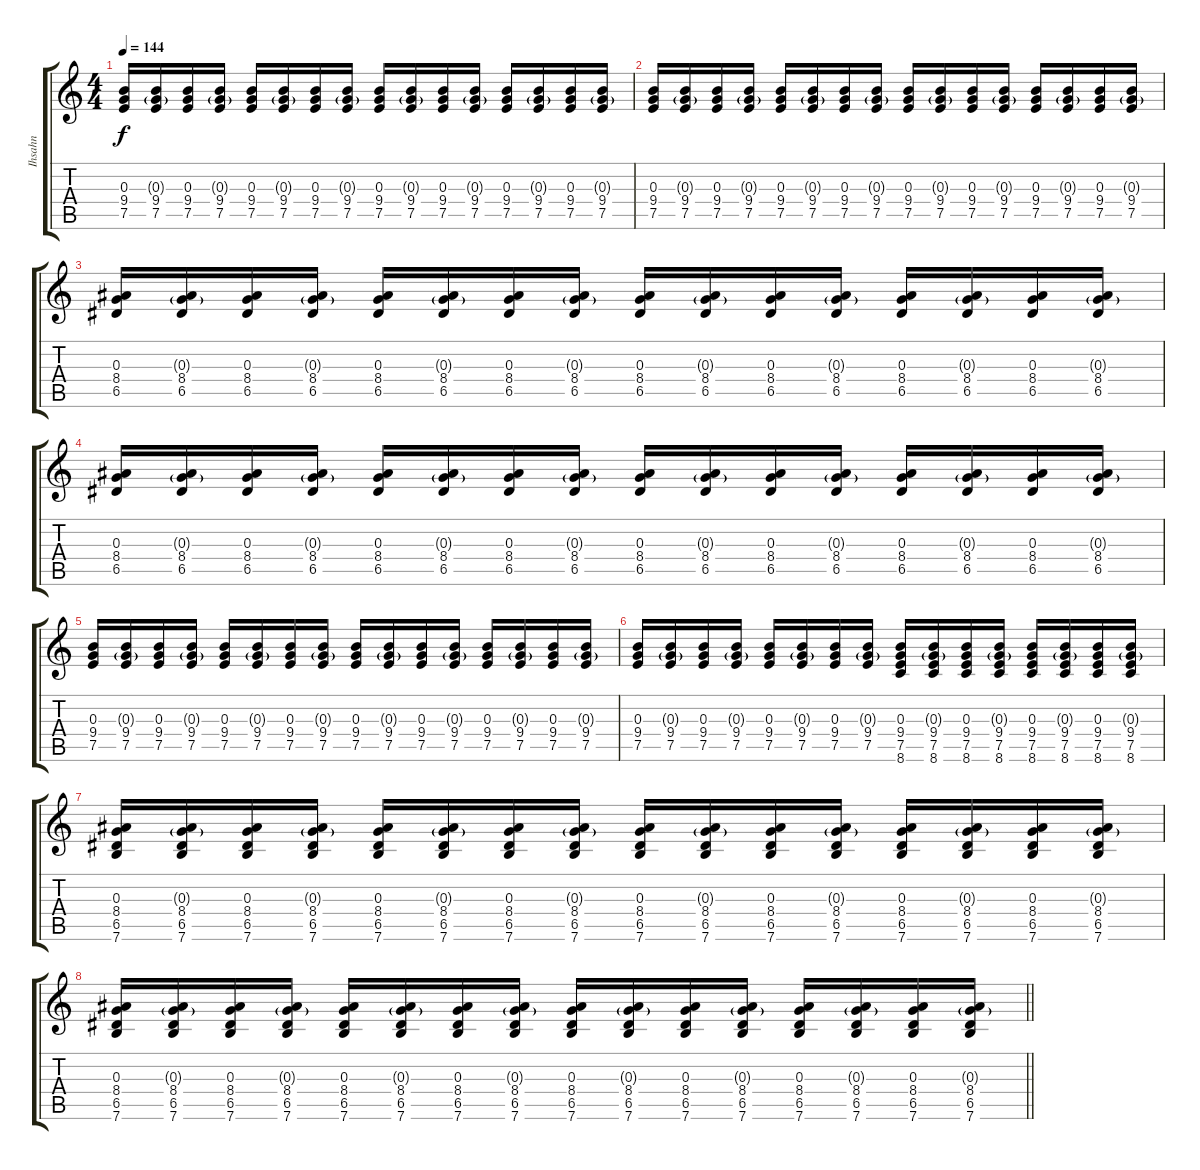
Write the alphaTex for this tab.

\track ("Ihsahn" "Ihsahn") {instrument distortionguitar}
\staff {score tabs}
\tuning (E4 B3 G3 D3 A2 E2) {hide}
\ts (4 4)
\section ("" "")
\tempo 144
\clef g2
\ks c
(0.3 9.4 7.5).16{dy f} (0.3{g} 9.4 7.5).16 (0.3 9.4 7.5).16 (0.3{g} 9.4 7.5).16 (0.3 9.4 7.5).16 (0.3{g} 9.4 7.5).16 (0.3 9.4 7.5).16 (0.3{g} 9.4 7.5).16 (0.3 9.4 7.5).16 (0.3{g} 9.4 7.5).16 (0.3 9.4 7.5).16 (0.3{g} 9.4 7.5).16 (0.3 9.4 7.5).16 (0.3{g} 9.4 7.5).16 (0.3 9.4 7.5).16 (0.3{g} 9.4 7.5).16 |
(0.3 9.4 7.5).16 (0.3{g} 9.4 7.5).16 (0.3 9.4 7.5).16 (0.3{g} 9.4 7.5).16 (0.3 9.4 7.5).16 (0.3{g} 9.4 7.5).16 (0.3 9.4 7.5).16 (0.3{g} 9.4 7.5).16 (0.3 9.4 7.5).16 (0.3{g} 9.4 7.5).16 (0.3 9.4 7.5).16 (0.3{g} 9.4 7.5).16 (0.3 9.4 7.5).16 (0.3{g} 9.4 7.5).16 (0.3 9.4 7.5).16 (0.3{g} 9.4 7.5).16 |
(0.3 8.4 6.5).16 (0.3{g} 8.4 6.5).16 (0.3 8.4 6.5).16 (0.3{g} 8.4 6.5).16 (0.3 8.4 6.5).16 (0.3{g} 8.4 6.5).16 (0.3 8.4 6.5).16 (0.3{g} 8.4 6.5).16 (0.3 8.4 6.5).16 (0.3{g} 8.4 6.5).16 (0.3 8.4 6.5).16 (0.3{g} 8.4 6.5).16 (0.3 8.4 6.5).16 (0.3{g} 8.4 6.5).16 (0.3 8.4 6.5).16 (0.3{g} 8.4 6.5).16 |
(0.3 8.4 6.5).16 (0.3{g} 8.4 6.5).16 (0.3 8.4 6.5).16 (0.3{g} 8.4 6.5).16 (0.3 8.4 6.5).16 (0.3{g} 8.4 6.5).16 (0.3 8.4 6.5).16 (0.3{g} 8.4 6.5).16 (0.3 8.4 6.5).16 (0.3{g} 8.4 6.5).16 (0.3 8.4 6.5).16 (0.3{g} 8.4 6.5).16 (0.3 8.4 6.5).16 (0.3{g} 8.4 6.5).16 (0.3 8.4 6.5).16 (0.3{g} 8.4 6.5).16 |
(0.3 9.4 7.5).16 (0.3{g} 9.4 7.5).16 (0.3 9.4 7.5).16 (0.3{g} 9.4 7.5).16 (0.3 9.4 7.5).16 (0.3{g} 9.4 7.5).16 (0.3 9.4 7.5).16 (0.3{g} 9.4 7.5).16 (0.3 9.4 7.5).16 (0.3{g} 9.4 7.5).16 (0.3 9.4 7.5).16 (0.3{g} 9.4 7.5).16 (0.3 9.4 7.5).16 (0.3{g} 9.4 7.5).16 (0.3 9.4 7.5).16 (0.3{g} 9.4 7.5).16 |
(0.3 9.4 7.5).16 (0.3{g} 9.4 7.5).16 (0.3 9.4 7.5).16 (0.3{g} 9.4 7.5).16 (0.3 9.4 7.5).16 (0.3{g} 9.4 7.5).16 (0.3 9.4 7.5).16 (0.3{g} 9.4 7.5).16 (0.3 9.4 7.5 8.6).16 (0.3{g} 9.4 7.5 8.6).16 (0.3 9.4 7.5 8.6).16 (0.3{g} 9.4 7.5 8.6).16 (0.3 9.4 7.5 8.6).16 (0.3{g} 9.4 7.5 8.6).16 (0.3 9.4 7.5 8.6).16 (0.3{g} 9.4 7.5 8.6).16 |
(0.3 8.4 6.5 7.6).16 (0.3{g} 8.4 6.5 7.6).16 (0.3 8.4 6.5 7.6).16 (0.3{g} 8.4 6.5 7.6).16 (0.3 8.4 6.5 7.6).16 (0.3{g} 8.4 6.5 7.6).16 (0.3 8.4 6.5 7.6).16 (0.3{g} 8.4 6.5 7.6).16 (0.3 8.4 6.5 7.6).16 (0.3{g} 8.4 6.5 7.6).16 (0.3 8.4 6.5 7.6).16 (0.3{g} 8.4 6.5 7.6).16 (0.3 8.4 6.5 7.6).16 (0.3{g} 8.4 6.5 7.6).16 (0.3 8.4 6.5 7.6).16 (0.3{g} 8.4 6.5 7.6).16 |
\barLineRight lightlight
(0.3 8.4 6.5 7.6).16 (0.3{g} 8.4 6.5 7.6).16 (0.3 8.4 6.5 7.6).16 (0.3{g} 8.4 6.5 7.6).16 (0.3 8.4 6.5 7.6).16 (0.3{g} 8.4 6.5 7.6).16 (0.3 8.4 6.5 7.6).16 (0.3{g} 8.4 6.5 7.6).16 (0.3 8.4 6.5 7.6).16 (0.3{g} 8.4 6.5 7.6).16 (0.3 8.4 6.5 7.6).16 (0.3{g} 8.4 6.5 7.6).16 (0.3 8.4 6.5 7.6).16 (0.3{g} 8.4 6.5 7.6).16 (0.3 8.4 6.5 7.6).16 (0.3{g} 8.4 6.5 7.6).16
